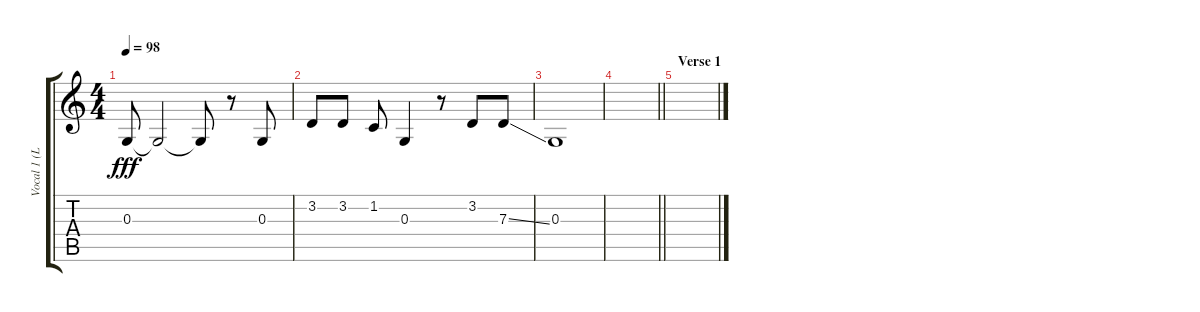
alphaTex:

\track ("Vocal 1 (Ld6)" "Vocal 1 (L") {instrument lead6voice}
\staff {score tabs}
\tuning (E4 B3 G3 D3 A2 E2) {hide}
\ts (4 4)
\tempo 98
\clef g2
\ks c
0.3.8{dy fff} 0.3{t}.2 0.3{t}.8 r.8 0.3.8 |
3.2.8 3.2.8 1.2.8 0.3.4 r.8 3.2.8 7.3{ss}.8 |
0.3.1 |
\barLineRight lightlight
|
\section ("" "Verse 1")
